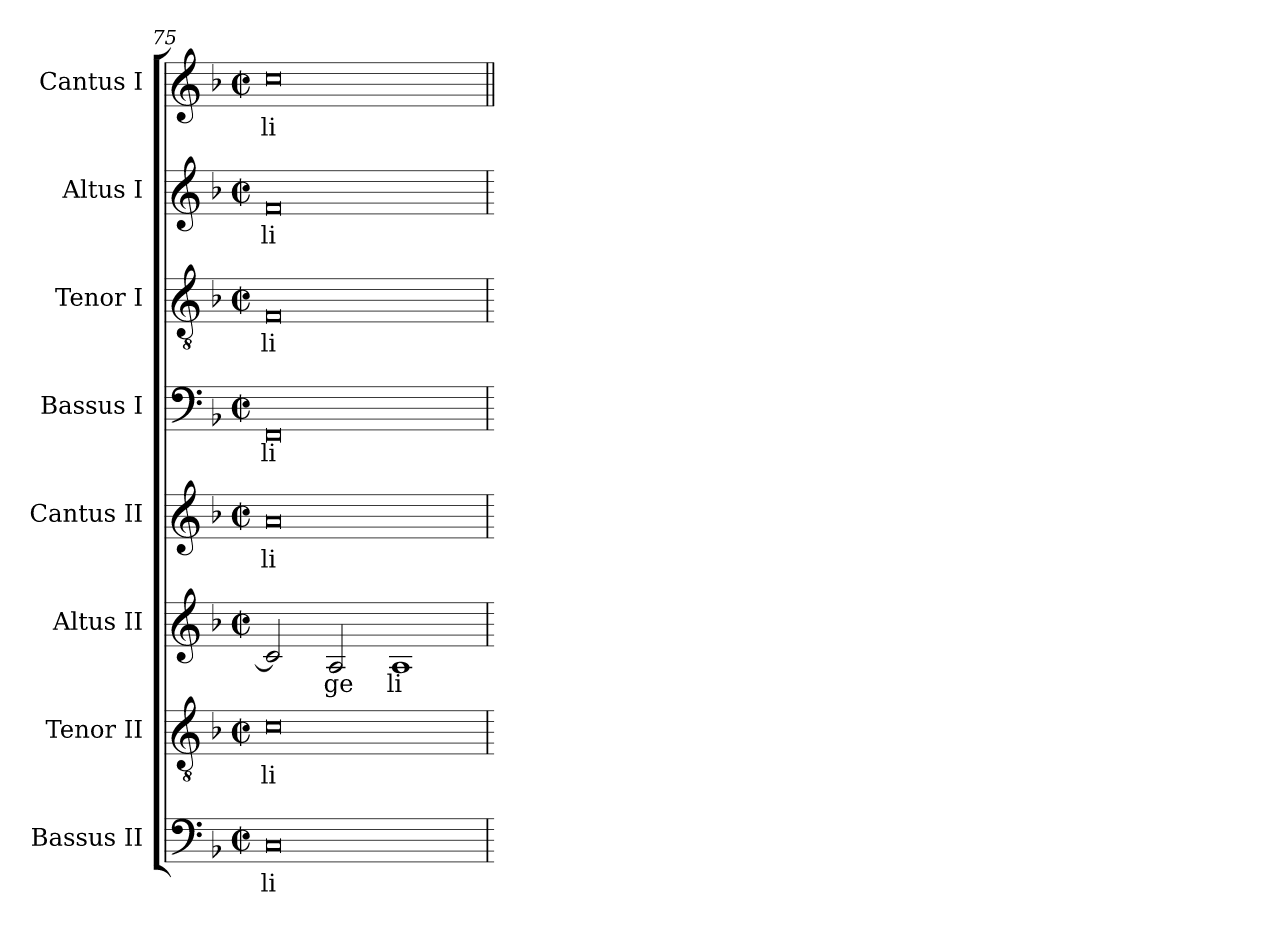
**kern	**text	**kern	**text	**kern	**text	**kern	**text	**kern	**text	**kern	**text	**kern	**text	**kern	**text
*part8	*part8	*part7	*part7	*part6	*part6	*part5	*part5	*part4	*part4	*part3	*part3	*part2	*part2	*part1	*part1
*staff8	*staff8	*staff7	*staff7	*staff6	*staff6	*staff5	*staff5	*staff4	*staff4	*staff3	*staff3	*staff2	*staff2	*staff1	*staff1
*I"Bassus II	*	*I"Tenor II	*	*I"Altus II	*	*I"Cantus II	*	*I"Bassus I	*	*I"Tenor I	*	*I"Altus I	*	*I"Cantus I	*
*clefF4	*	*clefGv2	*	*clefG2	*	*clefG2	*	*clefF4	*	*clefGv2	*	*clefG2	*	*clefG2	*
*k[b-]	*	*k[b-]	*	*k[b-]	*	*k[b-]	*	*k[b-]	*	*k[b-]	*	*k[b-]	*	*k[b-]	*
*F:	*	*F:	*	*F:	*	*F:	*	*F:	*	*F:	*	*F:	*	*F:	*
*M2/2	*	*M2/2	*	*M2/2	*	*M2/2	*	*M2/2	*	*M2/2	*	*M2/2	*	*M2/2	*
*met(c|)	*	*met(c|)	*	*met(c|)	*	*met(c|)	*	*met(c|)	*	*met(c|)	*	*met(c|)	*	*met(c|)	*
=75	=75	=75	=75	=75	=75	=75	=75	=75	=75	=75	=75	=75	=75	=75	=75
!	!LO:LY:b:cj	!	!LO:LY:b:cj	!	!	!	!LO:LY:b:cj	!	!LO:LY:b:cj	!	!LO:LY:b:cj	!	!LO:LY:b:cj	!	!LO:LY:b:cj
0C	-li	0c	li	2c/]	.	0a	li	0FF	-li	0F	li	0f	li	0cc	-li
!	!	!	!	!	!LO:LY:b:cj	!	!	!	!	!	!	!	!	!	!
.	.	.	.	2A/	ge	.	.	.	.	.	.	.	.	.	.
!	!	!	!	!	!LO:LY:b:cj	!	!	!	!	!	!	!	!	!	!
.	.	.	.	1A	li	.	.	.	.	.	.	.	.	.	.
=	=||	=	=||	=	=||	=	=||	=	=||	=	=||	=	=||	=||	=||
*-	*-	*-	*-	*-	*-	*-	*-	*-	*-	*-	*-	*-	*-	*-	*-
